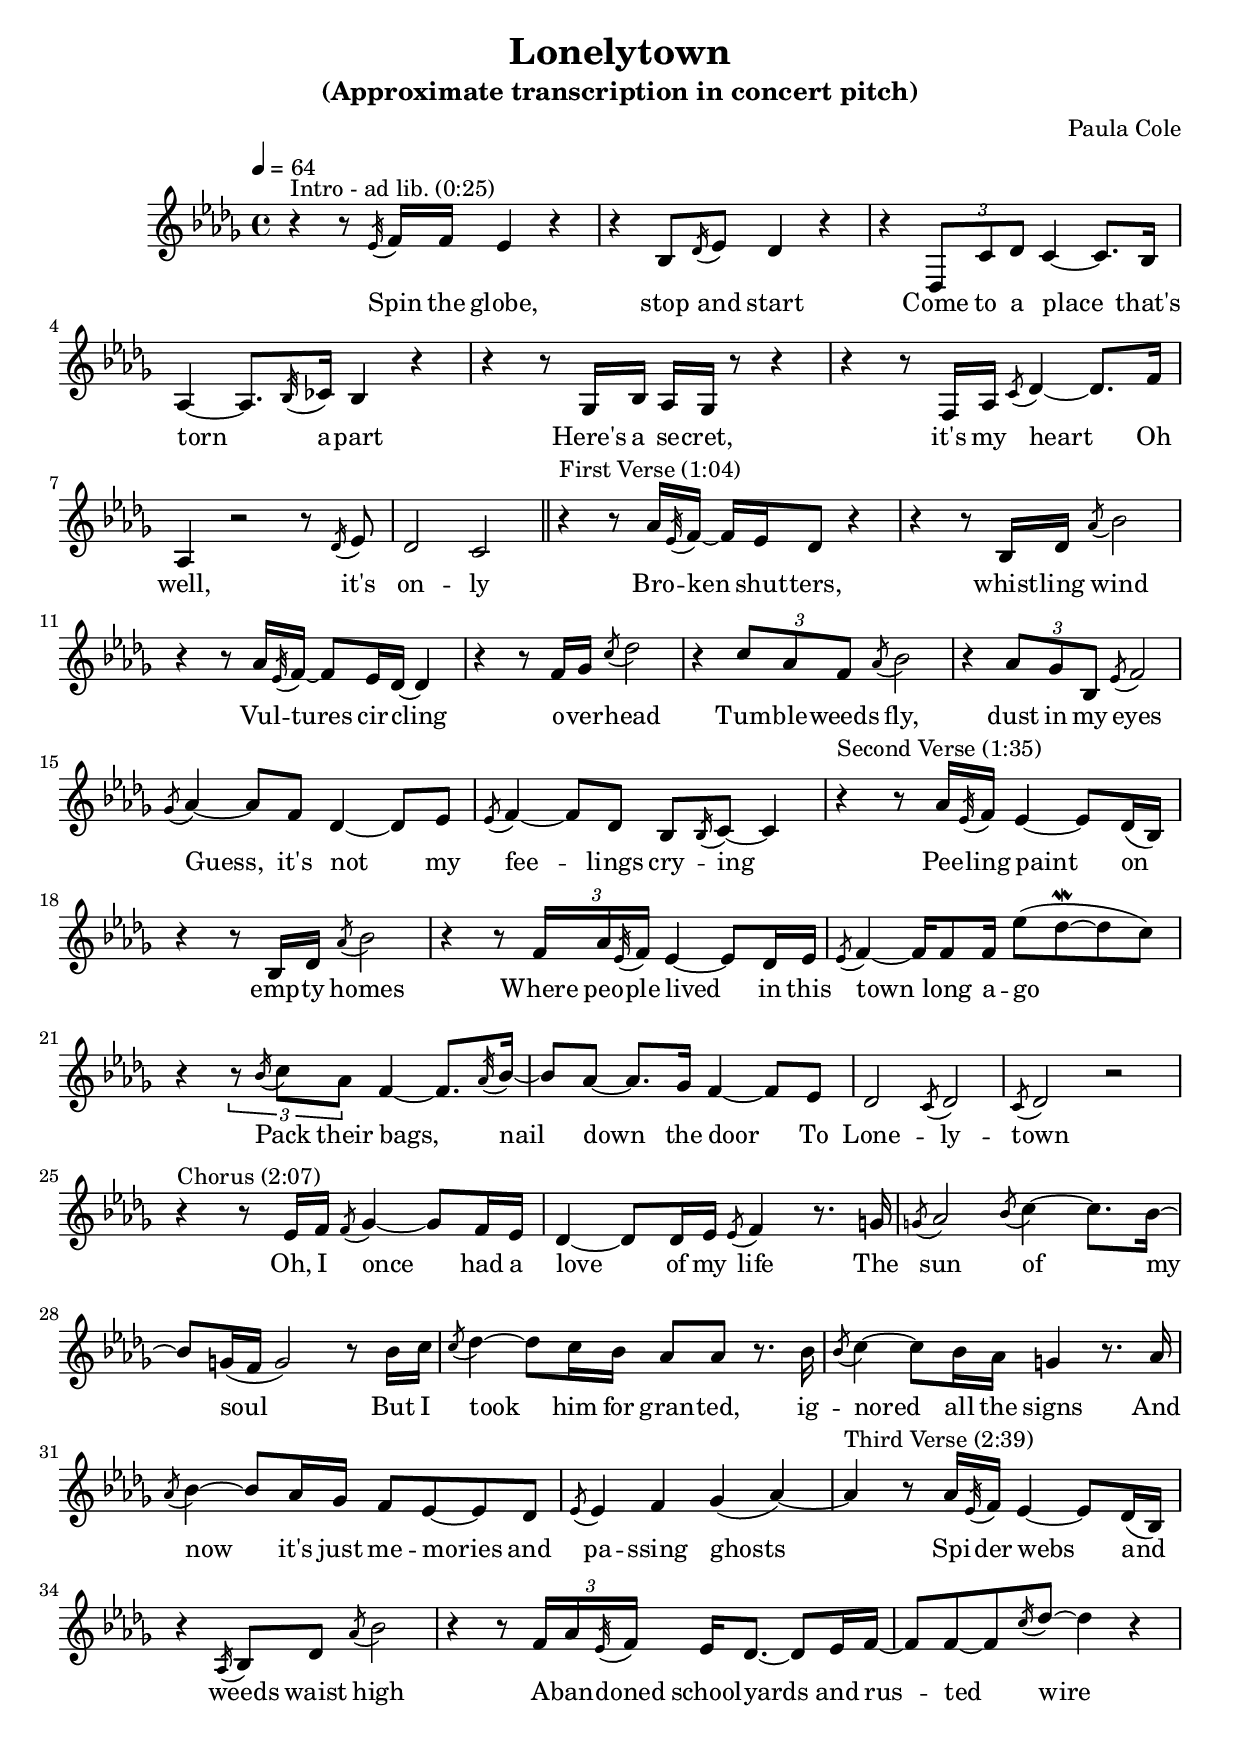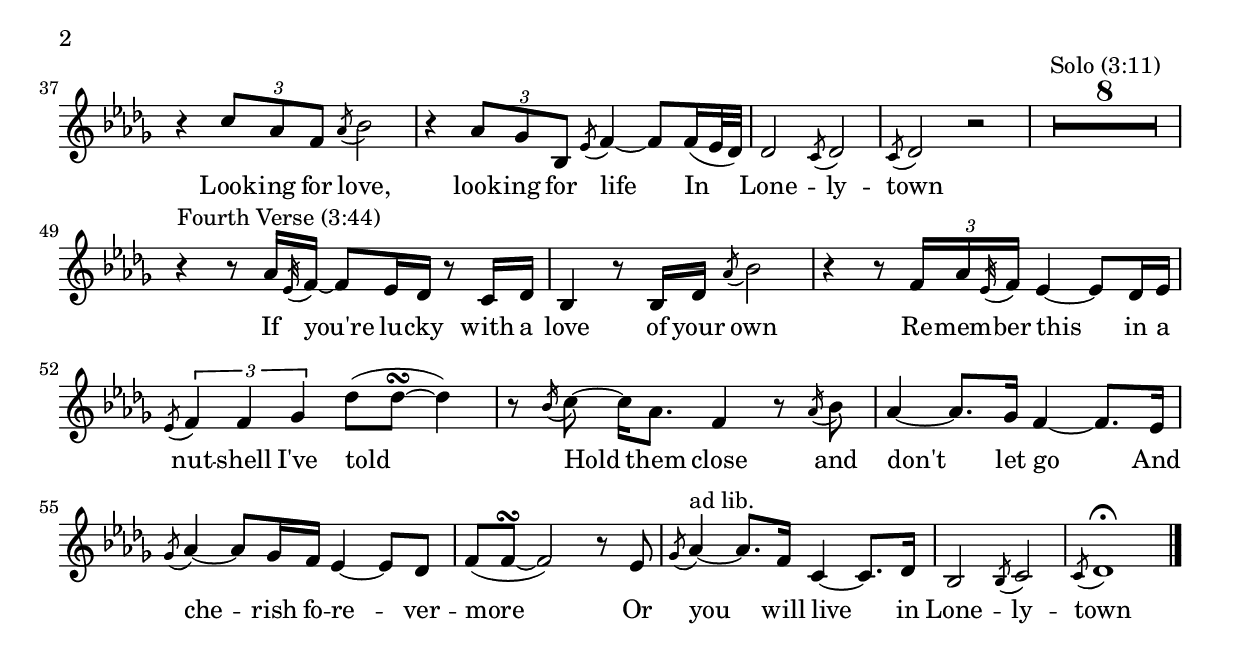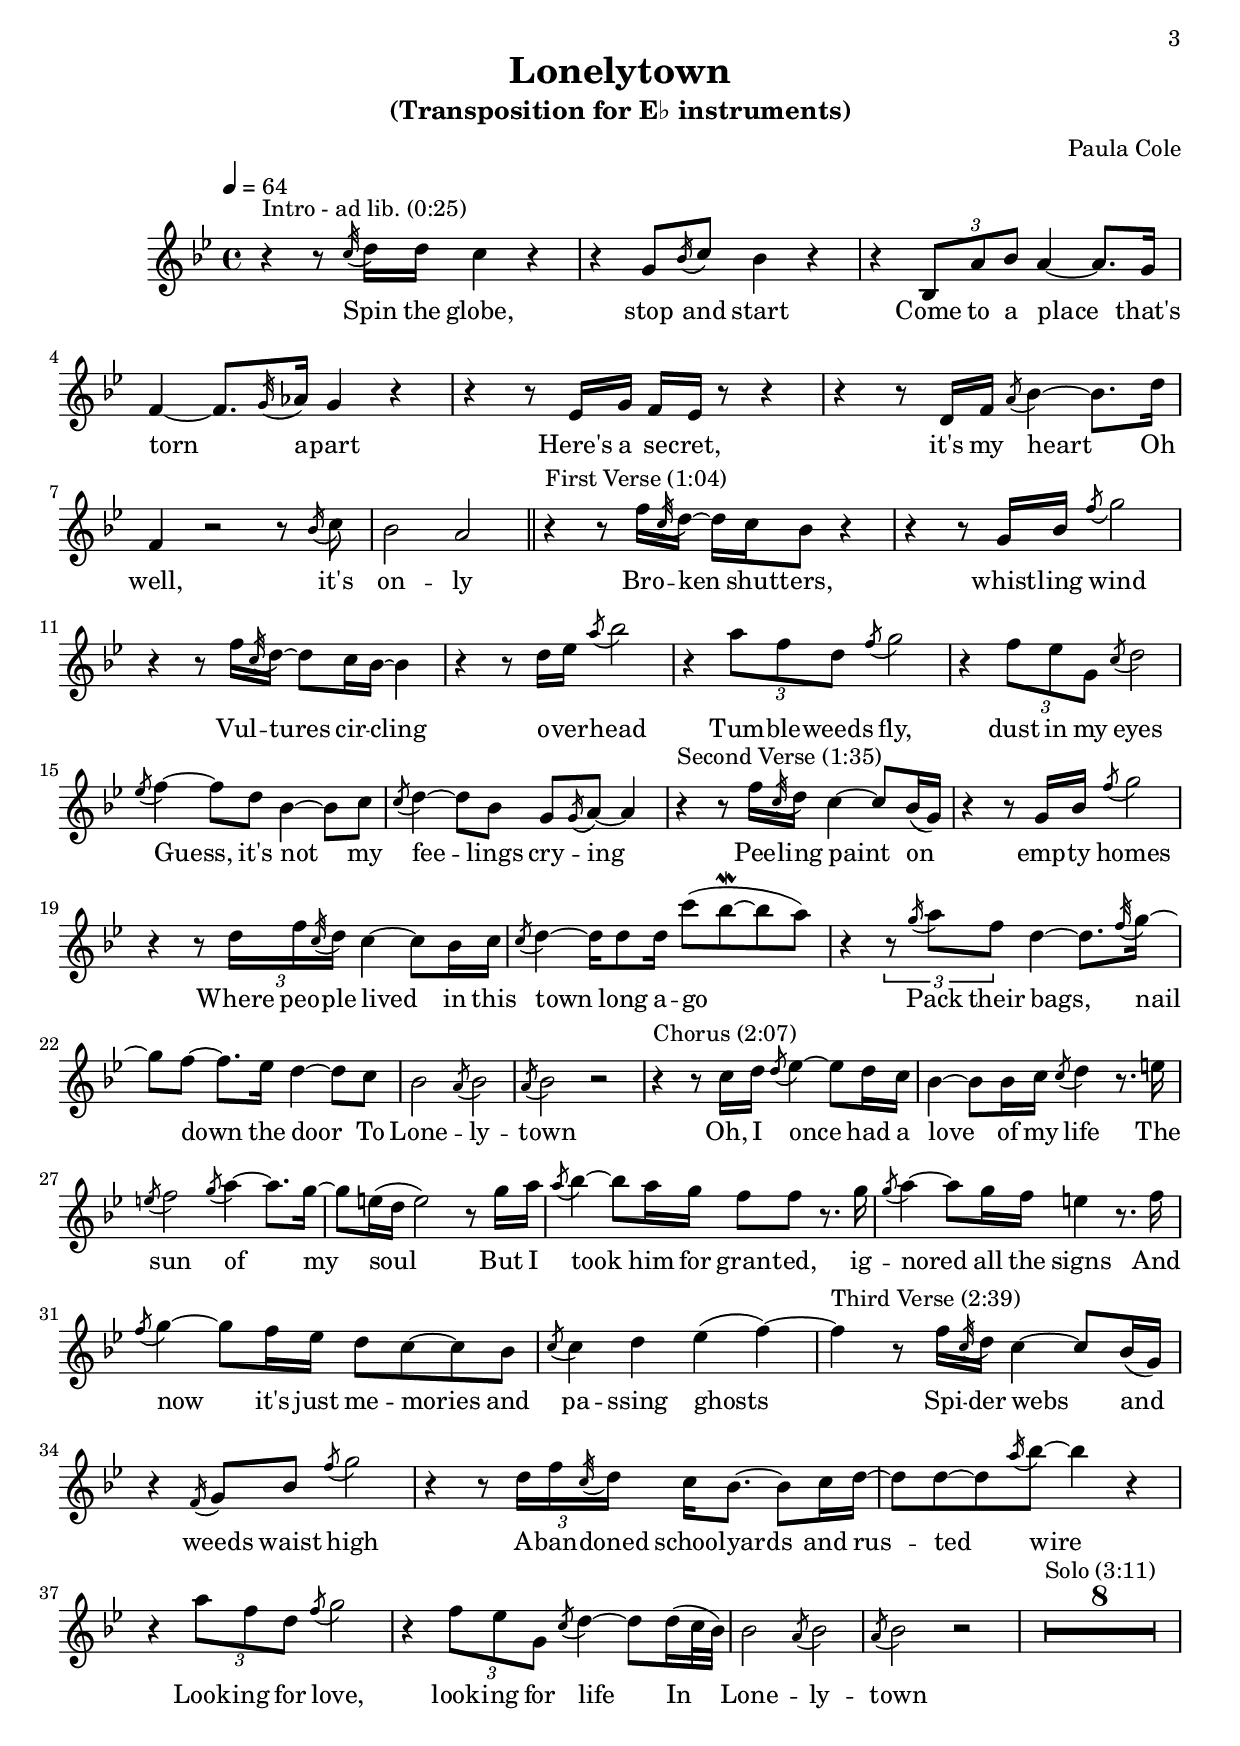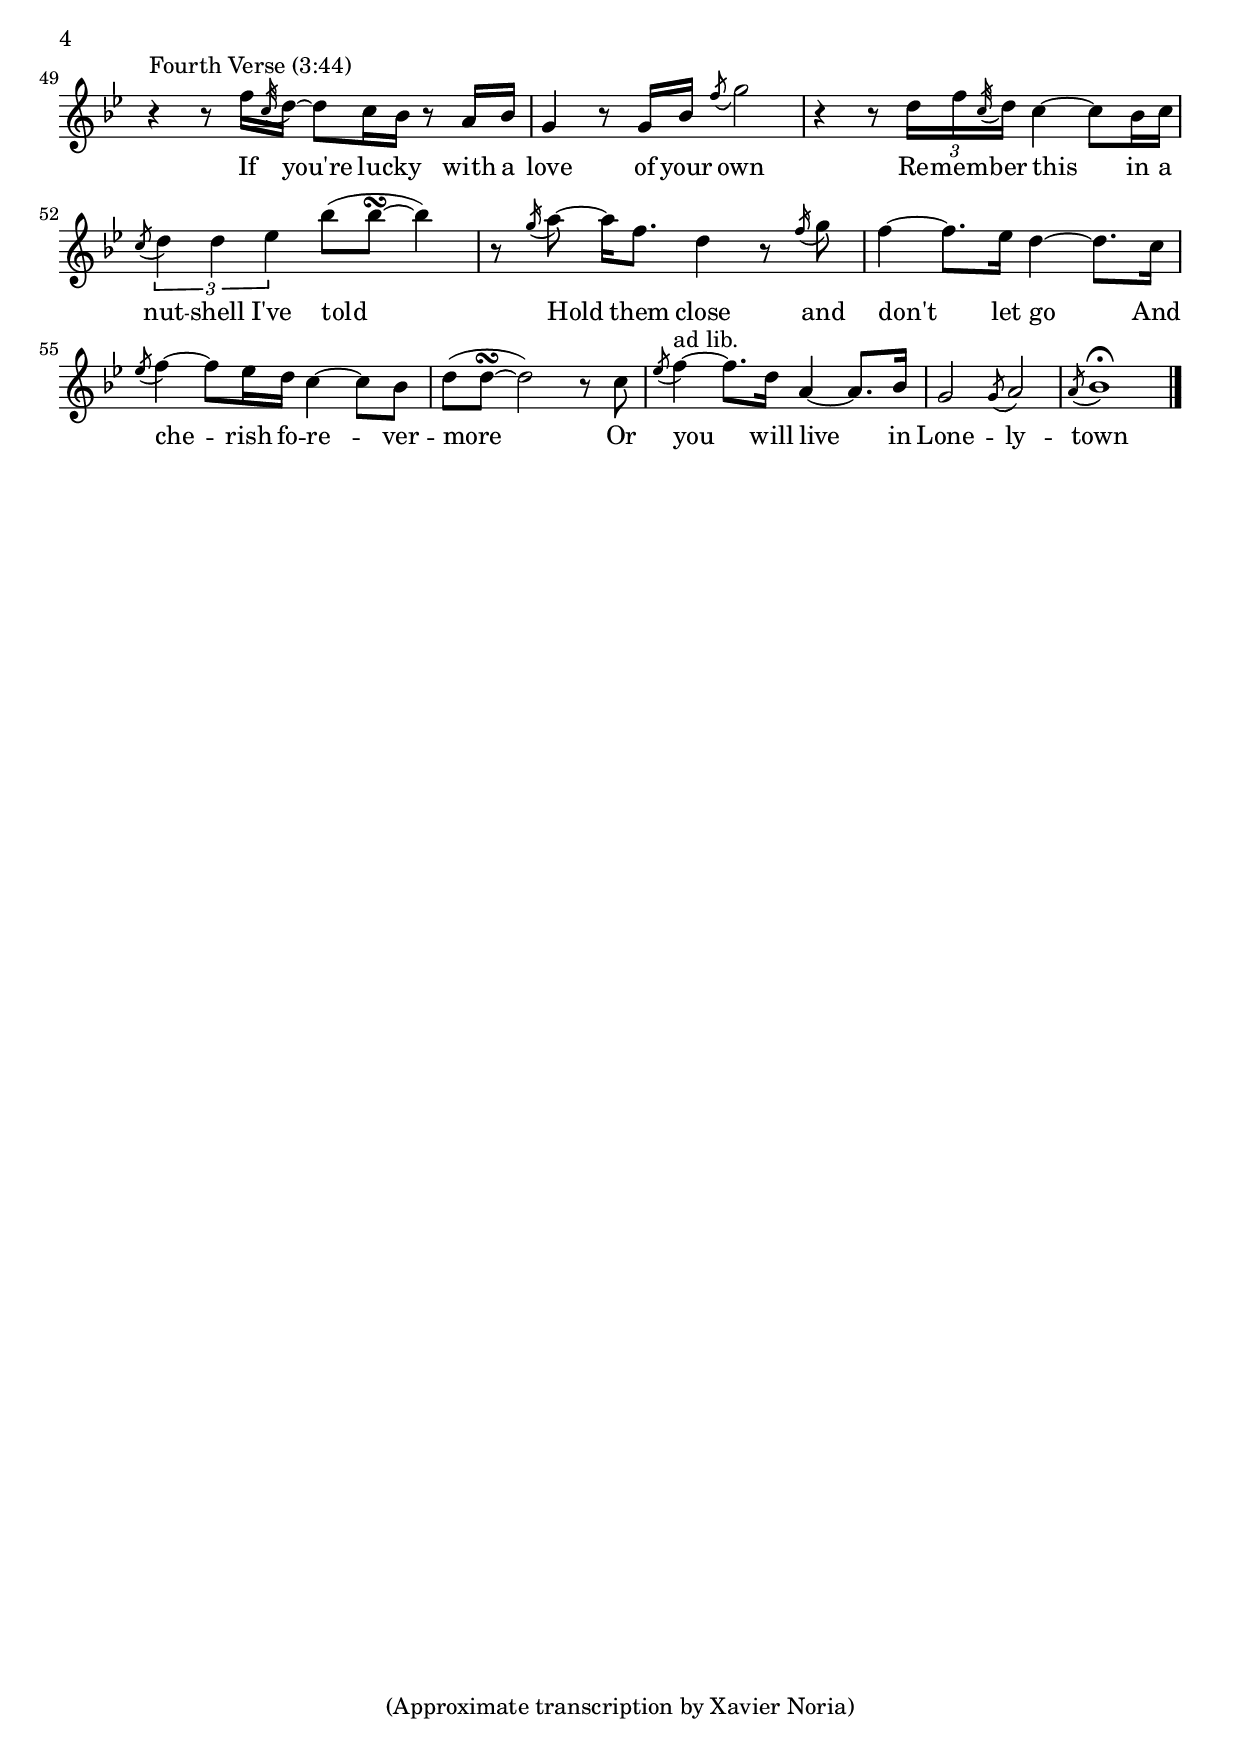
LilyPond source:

\version "2.16.1"

\include "english.ly"

acc = #acciaccatura

\header {
  title    = "Lonelytown"
  composer = "Paula Cole"
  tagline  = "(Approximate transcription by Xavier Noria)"
}

melody = \relative c' {
  \clef treble
  \key df \major
  \time 4/4
  \tempo 4 = 64

  \compressFullBarRests
  \override MultiMeasureRest #'expand-limit = #2
  
  r4^"Intro - ad lib. (0:25)" r8 \acc ef32 f16 f16 ef4 r4 |
  r4 bf8 \acc df16 ef8 df4 r4 |
  r4 \times 2/3 { df,8 c'8 df8 } c4 ~ c8. bf16 |
  af4 ~ af8. \acc bf32 cf16 bf4 r4 |
  r4 r8 gf16 bf16 af16 gf16 r8 r4 |
  r4 r8 f16 af16 \acc c8 df4 ~ df8. f16 |
  af,4 r2 r8 \acc df16 ef8 |
  df2 c2 \bar "||" |

  r4^"First Verse (1:04)" r8 af'16 \acc ef32 f16 ~ f16 ef16 df8 r4 |
  r4 r8 bf16 df16 \acc af'8 bf2 |
  r4 r8 af16 \acc ef32 f16 ~ f8 ef16 df16 ~ df4 |
  r4 r8 f16 gf16 \acc c8 df2 |
  r4 \times 2/3 { c8 af8 f8 } \acc af8 bf2 |
  r4 \times 2/3 { af8 gf8 bf,8 } \acc ef8 f2 |
  \acc gf8 af4 ~ af8 f8 df4 ~ df8 ef8 |
  \acc ef8 f4 ~ f8 df8 bf8 \acc bf16 c8 ~ c4 |

  r4^"Second Verse (1:35)" r8 af'16 \acc ef32 f16 ef4 ~ ef8 df16( bf16) |
  r4 r8 bf16 df16 \acc af'8 bf2 |
  r4 r8 \times 2/3 { f16 af16 \acc ef32 f16 } ef4 ~ ef8 df16 ef16 |
  \acc ef8 f4 ~ f16 f8 f16 ef'8( df8\mordent ~ df8 c8) |
  r4 \times 2/3 { r8 \acc bf16 c8 af8 } f4 ~ f8. \acc af32 bf16 ~ |
  bf8 af8 ~ af8. gf16 f4 ~ f8 ef8 |
  df2 \acc c8 df2 |
  \acc c8 df2 r2 |

  r4^"Chorus (2:07)" r8 ef16 f16 \acc f8 gf4 ~ gf8 f16 ef16 |
  df4 ~ df8 df16 ef16 \acc ef8 f4 r8. g16 |
  \acc g8 af2 \acc bf8 c4 ~ c8. bf16 ~ |
  bf8 g16( f16 g2) r8 bf16 c16 |
  \acc c8 df4 ~ df8 c16 bf16 af8 af8 r8. bf16 |
  \acc bf8 c4 ~ c8 bf16 af16 g4 r8. af16 |
  \acc af8 bf4 ~ bf8 af16 gf16 f8 ef8 ~ ef8 df8 |
  \acc ef8 ef4 f4 gf4( af4) ~ |

  af4^"Third Verse (2:39)" r8 af16 \acc ef32 f16 ef4 ~ ef8 df16( bf16) |
  r4 \acc af16 bf8 df8 \acc af'8 bf2 |
  r4 r8 \times 2/3 { f16 af16 \acc ef32 f16 } ef16 df8. ~ df8 ef16 f16 ~ |
  f8 f8 ~ f8 \acc c'16 df8 ~ df4 r4 |
  r4 \times 2/3 { c8 af8 f8 } \acc af8 bf2 |
  r4 \times 2/3 { af8 gf8 bf,8 } \acc ef8 f4 ~ f8 f16( ef32 df32) |
  df2 \acc c8 df2 |
  \acc c8 df2 r2 |

  R1*8^"Solo (3:11)" |

  r4^"Fourth Verse (3:44)" r8 af'16 \acc ef32 f16 ~ f8 ef16 df16 r8 c16 df16 |
  bf4 r8 bf16 df16 \acc af'8 bf2 |
  r4 r8 \times 2/3 { f16 af16 \acc ef32 f16 } ef4 ~ ef8 df16 ef16 |
  \acc ef8 \times 2/3 { f4 f4 gf4 } df'8( df8\turn ~ df4) |
  r8 \acc bf16 c8 ~ c16 af8. f4 r8 \acc af16 bf8 |
  af4 ~ af8. gf16 f4 ~ f8. ef16 |
  \acc gf8 af4 ~ af8 gf16 f16 ef4 ~ ef8 df8 |
  f8( f8\turn ~ f2) r8 ef8 |
  \acc gf8 af4^"ad lib." ~ af8. f16 c4 ~ c8. df16 |
  bf2 \acc bf8 c2 |
  \acc c8 df1^\fermata \bar "|."
}

\addlyrics {
  Spin the globe, stop and start
  Come to a place that's torn a -- part
  Here's a se -- cret, it's my heart
  Oh well, it's on -- ly

  Bro -- ken shut -- ters, whist -- ling wind
  Vul -- tures cir -- cling o -- ver -- head
  Tum -- ble -- weeds fly, dust in my eyes
  Guess, it's not my fee -- lings cry -- ing

  Pee -- ling paint on emp -- ty homes
  Where peo -- ple lived in this town long a -- go
  Pack their bags, nail down the door
  To Lone -- ly -- town

  Oh, I once had a love of my life
  The sun of my soul
  But I took him for gran -- ted, ig -- nored all the signs
  And now it's just me -- mories and pa -- ssing ghosts

  Spi -- der webs and weeds waist high
  A -- ban -- doned school -- yards and rus -- ted wire
  Look -- ing for love, look -- ing for life
  In Lone -- ly -- town

  If you're lu -- cky with a love of your own
  Re -- mem -- ber this in a nut -- shell I've told
  Hold them close and don't let go
  And che -- rish fo -- re -- ver -- more
  Or you will live in Lone -- ly -- town
}

\bookpart {
  \header {
    subtitle = "(Approximate transcription in concert pitch)"
  }

  \score {
    { \melody }
  }
}

\bookpart {
  \header {
    subtitle = "(Transposition for E♭ instruments)"
  }

  \score {
    { \transpose ef c' \melody }
  }
}
